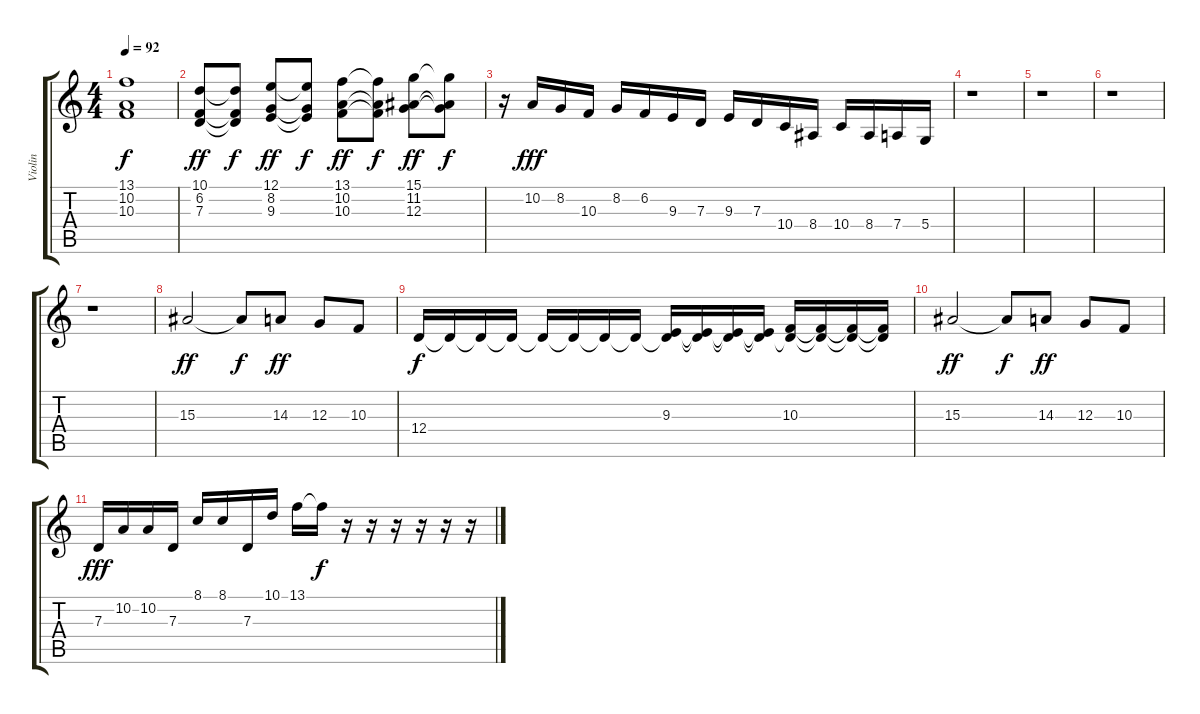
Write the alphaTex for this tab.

\track ("Violin" "Violin") {instrument violin}
\staff {score tabs}
\tuning (E4 B3 G3 D3 A2 E2) {hide}
\ts (4 4)
\tempo 92
\clef g2
\ks c
(13.1 10.2 10.3).1{dy f} |
(10.1 6.2 7.3).8{dy ff} (10.1{t} 6.2{t} 7.3{t}).8{dy f} (12.1 8.2 9.3).8{dy ff} (12.1{t} 8.2{t} 9.3{t}).8{dy f} (13.1 10.2 10.3).8{dy ff} (13.1{t} 10.2{t} 10.3{t}).8{dy f} (15.1 11.2 12.3).8{dy ff} (15.1{t} 11.2{t} 12.3{t}).8{dy f} |
r.16{volume 16} 10.2.16{dy fff} 8.2.16 10.3.16 8.2.16 6.2.16 9.3.16 7.3.16 9.3.16 7.3.16 10.4.16 8.4.16 10.4.16 8.4.16 7.4.16 5.4.16 |
r.1{volume 12} |
r.1 |
r.1 |
r.1 |
15.3.2{dy ff} 15.3{t}.8{dy f} 14.3.8{dy ff} 12.3.8 10.3.8 |
12.4.16{dy f} 12.4{t}.16 12.4{t}.16 12.4{t}.16 12.4{t}.16 12.4{t}.16 12.4{t}.16 12.4{t}.16 (9.3 12.4{t}).16 (9.3{t} 12.4{t}).16 (9.3{t} 12.4{t}).16 (9.3{t} 12.4{t}).16 (10.3 12.4{t}).16 (10.3{t} 12.4{t}).16 (10.3{t} 12.4{t}).16 (10.3{t} 12.4{t}).16 |
15.3.2{dy ff} 15.3{t}.8{dy f} 14.3.8{dy ff} 12.3.8 10.3.8 |
7.3.16{dy fff} 10.2.16 10.2.16 7.3.16 8.1.16 8.1.16 7.3.16 10.1.16 13.1.16 13.1{t}.16{dy f} r.16 r.16 r.16 r.16 r.16 r.16
